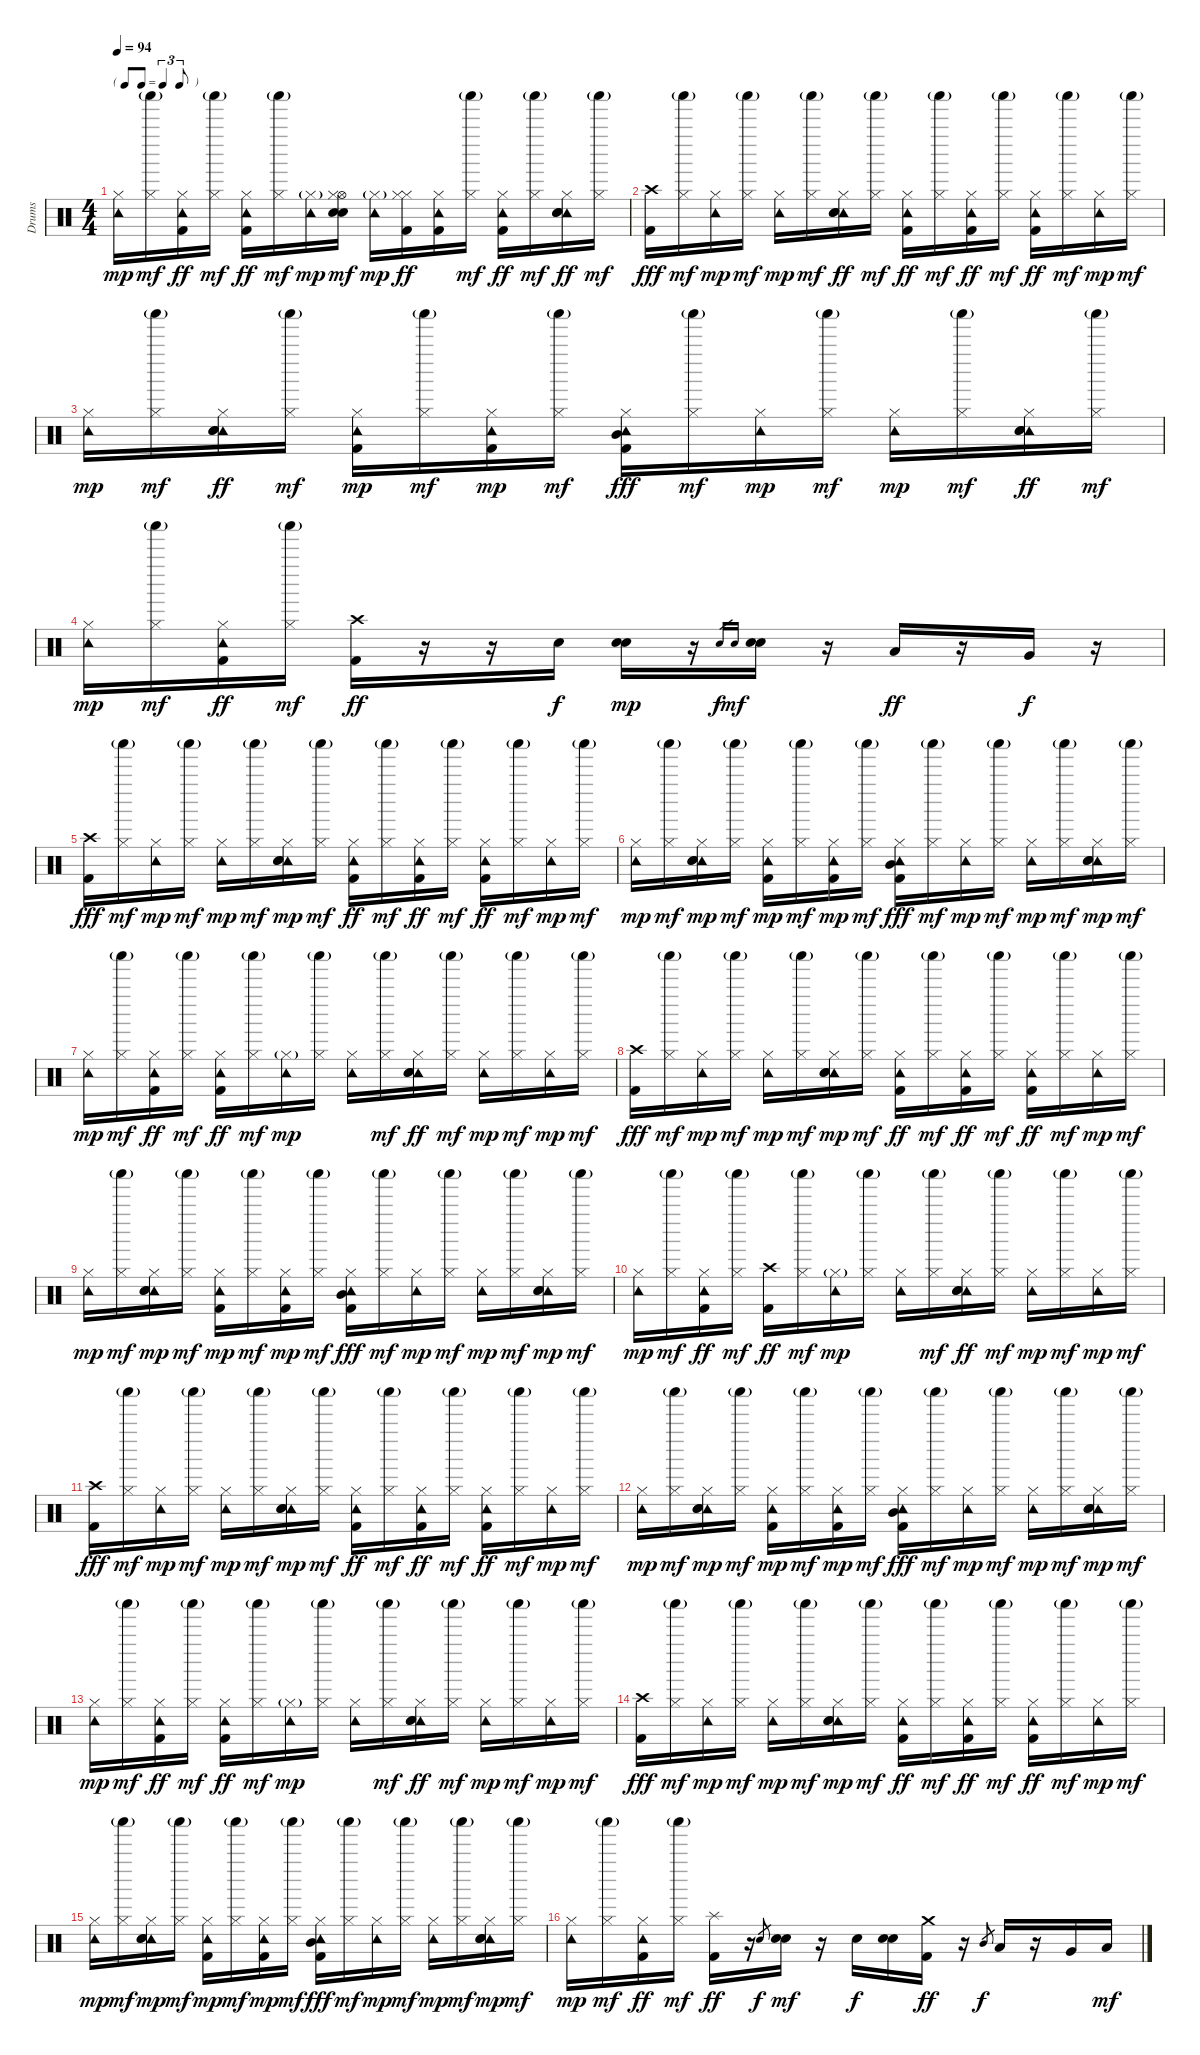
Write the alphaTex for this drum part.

\track ("Drums" "Drums") {instrument percussion}
\staff {score}
\articulation defaults
\ts (4 4)
\tf triplet8th
\tempo 94
\clef neutral
\ks c
("Hi-Hat (closed)" "Tambourine (hit)").16{dy mp} ("Shaker (hit)"{g} "Hi-Hat (closed)").16{dy mf} ("Hi-Hat (closed)" "Tambourine (hit)" "Kick (hit) 2").16{dy ff} ("Shaker (hit)"{g} "Hi-Hat (closed)").16{dy mf} ("Hi-Hat (closed)" "Tambourine (hit)" "Kick (hit) 2").16{dy ff} ("Shaker (hit)"{g} "Hi-Hat (closed)").16{dy mf} ("Hi-Hat (closed)"{g} "Tambourine (hit)").16{dy mp} ("Hi-Hat (open)" "Hi-Hat (closed)" "Electric Snare (hit)" "Metronome (bell)").16{dy mf} ("Hi-Hat (closed)"{g} "Tambourine (hit)").16{dy mp} ("Hi-Hat (closed)" "Hi-Hat (closed)" "Kick (hit) 2").16{dy ff} ("Hi-Hat (closed)" "Tambourine (hit)" "Kick (hit) 2").16 ("Shaker (hit)"{g} "Hi-Hat (closed)").16{dy mf} ("Hi-Hat (closed)" "Tambourine (hit)" "Kick (hit) 2").16{dy ff} ("Shaker (hit)"{g} "Hi-Hat (closed)").16{dy mf} ("Hi-Hat (closed)" "Tambourine (hit)" "Electric Snare (hit)" "Metronome (bell)").16{dy ff} ("Shaker (hit)"{g} "Hi-Hat (closed)").16{dy mf} |
("Crash high (hit)" "Kick (hit) 2").16{dy fff} ("Shaker (hit)"{g} "Hi-Hat (closed)").16{dy mf} ("Hi-Hat (closed)" "Tambourine (hit)").16{dy mp} ("Shaker (hit)"{g} "Hi-Hat (closed)").16{dy mf} ("Hi-Hat (closed)" "Tambourine (hit)").16{dy mp} ("Shaker (hit)"{g} "Hi-Hat (closed)").16{dy mf} ("Hi-Hat (closed)" "Tambourine (hit)" "Electric Snare (hit)" "Metronome (bell)").16{dy ff} ("Shaker (hit)"{g} "Hi-Hat (closed)").16{dy mf} ("Hi-Hat (closed)" "Tambourine (hit)" "Kick (hit) 2").16{dy ff} ("Shaker (hit)"{g} "Hi-Hat (closed)").16{dy mf} ("Hi-Hat (closed)" "Tambourine (hit)" "Kick (hit) 2").16{dy ff} ("Shaker (hit)"{g} "Hi-Hat (closed)").16{dy mf} ("Hi-Hat (closed)" "Tambourine (hit)" "Kick (hit) 2").16{dy ff} ("Shaker (hit)"{g} "Hi-Hat (closed)").16{dy mf} ("Hi-Hat (closed)" "Tambourine (hit)").16{dy mp} ("Shaker (hit)"{g} "Hi-Hat (closed)").16{dy mf} |
("Hi-Hat (closed)" "Tambourine (hit)").16{dy mp} ("Shaker (hit)"{g} "Hi-Hat (closed)").16{dy mf} ("Hi-Hat (closed)" "Tambourine (hit)" "Electric Snare (hit)" "Metronome (bell)").16{dy ff} ("Shaker (hit)"{g} "Hi-Hat (closed)").16{dy mf} ("Hi-Hat (closed)" "Tambourine (hit)" "Kick (hit) 2").16{dy mp} ("Shaker (hit)"{g} "Hi-Hat (closed)").16{dy mf} ("Hi-Hat (closed)" "Tambourine (hit)" "Kick (hit) 2").16{dy mp} ("Shaker (hit)"{g} "Hi-Hat (closed)").16{dy mf} ("Hi-Hat (closed)" "Tambourine (hit)" "Mid Tom (hit)" "Kick (hit) 2").16{dy fff} ("Shaker (hit)"{g} "Hi-Hat (closed)").16{dy mf} ("Hi-Hat (closed)" "Tambourine (hit)").16{dy mp} ("Shaker (hit)"{g} "Hi-Hat (closed)").16{dy mf} ("Hi-Hat (closed)" "Tambourine (hit)").16{dy mp} ("Shaker (hit)"{g} "Hi-Hat (closed)").16{dy mf} ("Hi-Hat (closed)" "Tambourine (hit)" "Electric Snare (hit)" "Metronome (bell)").16{dy ff} ("Shaker (hit)"{g} "Hi-Hat (closed)").16{dy mf} |
("Hi-Hat (closed)" "Tambourine (hit)").16{dy mp} ("Shaker (hit)"{g} "Hi-Hat (closed)").16{dy mf} ("Hi-Hat (closed)" "Tambourine (hit)" "Kick (hit) 2").16{dy ff} ("Shaker (hit)"{g} "Hi-Hat (closed)").16{dy mf} ("Crash high (hit)" "Kick (hit) 2").16{dy ff} r.16 r.16 "Electric Snare (hit)".16{dy f} ("Electric Snare (hit)" "Metronome (bell)").16{dy mp} r.16 "Electric Snare (hit)".16{gr dy f} "Metronome (bell)".16{gr dy mf} ("Electric Snare (hit)" "Metronome (bell)").16 r.16 "Low Tom (hit)".16{dy ff} r.16 "Very Low Tom (hit)".16{dy f} r.16 |
("Crash high (hit)" "Kick (hit) 2").16{dy fff} ("Shaker (hit)"{g} "Hi-Hat (closed)").16{dy mf} ("Hi-Hat (closed)" "Tambourine (hit)").16{dy mp} ("Shaker (hit)"{g} "Hi-Hat (closed)").16{dy mf} ("Hi-Hat (closed)" "Tambourine (hit)").16{dy mp} ("Shaker (hit)"{g} "Hi-Hat (closed)").16{dy mf} ("Hi-Hat (closed)" "Tambourine (hit)" "Electric Snare (hit)" "Metronome (bell)").16{dy mp} ("Shaker (hit)"{g} "Hi-Hat (closed)").16{dy mf} ("Hi-Hat (closed)" "Tambourine (hit)" "Kick (hit) 2").16{dy ff} ("Shaker (hit)"{g} "Hi-Hat (closed)").16{dy mf} ("Hi-Hat (closed)" "Tambourine (hit)" "Kick (hit) 2").16{dy ff} ("Shaker (hit)"{g} "Hi-Hat (closed)").16{dy mf} ("Hi-Hat (closed)" "Tambourine (hit)" "Kick (hit) 2").16{dy ff} ("Shaker (hit)"{g} "Hi-Hat (closed)").16{dy mf} ("Hi-Hat (closed)" "Tambourine (hit)").16{dy mp} ("Shaker (hit)"{g} "Hi-Hat (closed)").16{dy mf} |
("Hi-Hat (closed)" "Tambourine (hit)").16{dy mp} ("Shaker (hit)"{g} "Hi-Hat (closed)").16{dy mf} ("Hi-Hat (closed)" "Tambourine (hit)" "Electric Snare (hit)" "Metronome (bell)").16{dy mp} ("Shaker (hit)"{g} "Hi-Hat (closed)").16{dy mf} ("Hi-Hat (closed)" "Tambourine (hit)" "Kick (hit) 2").16{dy mp} ("Shaker (hit)"{g} "Hi-Hat (closed)").16{dy mf} ("Hi-Hat (closed)" "Tambourine (hit)" "Kick (hit) 2").16{dy mp} ("Shaker (hit)"{g} "Hi-Hat (closed)").16{dy mf} ("Hi-Hat (closed)" "Tambourine (hit)" "Mid Tom (hit)" "Kick (hit) 2").16{dy fff} ("Shaker (hit)"{g} "Hi-Hat (closed)").16{dy mf} ("Hi-Hat (closed)" "Tambourine (hit)").16{dy mp} ("Shaker (hit)"{g} "Hi-Hat (closed)").16{dy mf} ("Hi-Hat (closed)" "Tambourine (hit)").16{dy mp} ("Shaker (hit)"{g} "Hi-Hat (closed)").16{dy mf} ("Hi-Hat (closed)" "Tambourine (hit)" "Electric Snare (hit)" "Metronome (bell)").16{dy mp} ("Shaker (hit)"{g} "Hi-Hat (closed)").16{dy mf} |
("Hi-Hat (closed)" "Tambourine (hit)").16{dy mp} ("Shaker (hit)"{g} "Hi-Hat (closed)").16{dy mf} ("Hi-Hat (closed)" "Tambourine (hit)" "Kick (hit) 2").16{dy ff} ("Shaker (hit)"{g} "Hi-Hat (closed)").16{dy mf} ("Hi-Hat (closed)" "Tambourine (hit)" "Kick (hit) 2").16{dy ff} ("Shaker (hit)"{g} "Hi-Hat (closed)").16{dy mf} ("Hi-Hat (closed)"{g} "Tambourine (hit)").16{dy mp} ("Shaker (hit)"{g} "Hi-Hat (closed)").16 ("Hi-Hat (closed)" "Tambourine (hit)").16 ("Shaker (hit)"{g} "Hi-Hat (closed)").16{dy mf} ("Hi-Hat (closed)" "Tambourine (hit)" "Electric Snare (hit)" "Metronome (bell)").16{dy ff} ("Shaker (hit)"{g} "Hi-Hat (closed)").16{dy mf} ("Hi-Hat (closed)" "Tambourine (hit)").16{dy mp} ("Shaker (hit)"{g} "Hi-Hat (closed)").16{dy mf} ("Hi-Hat (closed)" "Tambourine (hit)").16{dy mp} ("Shaker (hit)"{g} "Hi-Hat (closed)").16{dy mf} |
("Crash high (hit)" "Kick (hit) 2").16{dy fff} ("Shaker (hit)"{g} "Hi-Hat (closed)").16{dy mf} ("Hi-Hat (closed)" "Tambourine (hit)").16{dy mp} ("Shaker (hit)"{g} "Hi-Hat (closed)").16{dy mf} ("Hi-Hat (closed)" "Tambourine (hit)").16{dy mp} ("Shaker (hit)"{g} "Hi-Hat (closed)").16{dy mf} ("Hi-Hat (closed)" "Tambourine (hit)" "Electric Snare (hit)" "Metronome (bell)").16{dy mp} ("Shaker (hit)"{g} "Hi-Hat (closed)").16{dy mf} ("Hi-Hat (closed)" "Tambourine (hit)" "Kick (hit) 2").16{dy ff} ("Shaker (hit)"{g} "Hi-Hat (closed)").16{dy mf} ("Hi-Hat (closed)" "Tambourine (hit)" "Kick (hit) 2").16{dy ff} ("Shaker (hit)"{g} "Hi-Hat (closed)").16{dy mf} ("Hi-Hat (closed)" "Tambourine (hit)" "Kick (hit) 2").16{dy ff} ("Shaker (hit)"{g} "Hi-Hat (closed)").16{dy mf} ("Hi-Hat (closed)" "Tambourine (hit)").16{dy mp} ("Shaker (hit)"{g} "Hi-Hat (closed)").16{dy mf} |
("Hi-Hat (closed)" "Tambourine (hit)").16{dy mp} ("Shaker (hit)"{g} "Hi-Hat (closed)").16{dy mf} ("Hi-Hat (closed)" "Tambourine (hit)" "Electric Snare (hit)" "Metronome (bell)").16{dy mp} ("Shaker (hit)"{g} "Hi-Hat (closed)").16{dy mf} ("Hi-Hat (closed)" "Tambourine (hit)" "Kick (hit) 2").16{dy mp} ("Shaker (hit)"{g} "Hi-Hat (closed)").16{dy mf} ("Hi-Hat (closed)" "Tambourine (hit)" "Kick (hit) 2").16{dy mp} ("Shaker (hit)"{g} "Hi-Hat (closed)").16{dy mf} ("Hi-Hat (closed)" "Tambourine (hit)" "Mid Tom (hit)" "Kick (hit) 2").16{dy fff} ("Shaker (hit)"{g} "Hi-Hat (closed)").16{dy mf} ("Hi-Hat (closed)" "Tambourine (hit)").16{dy mp} ("Shaker (hit)"{g} "Hi-Hat (closed)").16{dy mf} ("Hi-Hat (closed)" "Tambourine (hit)").16{dy mp} ("Shaker (hit)"{g} "Hi-Hat (closed)").16{dy mf} ("Hi-Hat (closed)" "Tambourine (hit)" "Electric Snare (hit)" "Metronome (bell)").16{dy mp} ("Shaker (hit)"{g} "Hi-Hat (closed)").16{dy mf} |
("Hi-Hat (closed)" "Tambourine (hit)").16{dy mp} ("Shaker (hit)"{g} "Hi-Hat (closed)").16{dy mf} ("Hi-Hat (closed)" "Tambourine (hit)" "Kick (hit) 2").16{dy ff} ("Shaker (hit)"{g} "Hi-Hat (closed)").16{dy mf} ("Crash high (hit)" "Kick (hit) 2").16{dy ff} ("Shaker (hit)"{g} "Hi-Hat (closed)").16{dy mf} ("Hi-Hat (closed)"{g} "Tambourine (hit)").16{dy mp} ("Shaker (hit)"{g} "Hi-Hat (closed)").16 ("Hi-Hat (closed)" "Tambourine (hit)").16 ("Shaker (hit)"{g} "Hi-Hat (closed)").16{dy mf} ("Hi-Hat (closed)" "Tambourine (hit)" "Electric Snare (hit)" "Metronome (bell)").16{dy ff} ("Shaker (hit)"{g} "Hi-Hat (closed)").16{dy mf} ("Hi-Hat (closed)" "Tambourine (hit)").16{dy mp} ("Shaker (hit)"{g} "Hi-Hat (closed)").16{dy mf} ("Hi-Hat (closed)" "Tambourine (hit)").16{dy mp} ("Shaker (hit)"{g} "Hi-Hat (closed)").16{dy mf} |
("Crash high (hit)" "Kick (hit) 2").16{dy fff} ("Shaker (hit)"{g} "Hi-Hat (closed)").16{dy mf} ("Hi-Hat (closed)" "Tambourine (hit)").16{dy mp} ("Shaker (hit)"{g} "Hi-Hat (closed)").16{dy mf} ("Hi-Hat (closed)" "Tambourine (hit)").16{dy mp} ("Shaker (hit)"{g} "Hi-Hat (closed)").16{dy mf} ("Hi-Hat (closed)" "Tambourine (hit)" "Electric Snare (hit)" "Metronome (bell)").16{dy mp} ("Shaker (hit)"{g} "Hi-Hat (closed)").16{dy mf} ("Hi-Hat (closed)" "Tambourine (hit)" "Kick (hit) 2").16{dy ff} ("Shaker (hit)"{g} "Hi-Hat (closed)").16{dy mf} ("Hi-Hat (closed)" "Tambourine (hit)" "Kick (hit) 2").16{dy ff} ("Shaker (hit)"{g} "Hi-Hat (closed)").16{dy mf} ("Hi-Hat (closed)" "Tambourine (hit)" "Kick (hit) 2").16{dy ff} ("Shaker (hit)"{g} "Hi-Hat (closed)").16{dy mf} ("Hi-Hat (closed)" "Tambourine (hit)").16{dy mp} ("Shaker (hit)"{g} "Hi-Hat (closed)").16{dy mf} |
("Hi-Hat (closed)" "Tambourine (hit)").16{dy mp} ("Shaker (hit)"{g} "Hi-Hat (closed)").16{dy mf} ("Hi-Hat (closed)" "Tambourine (hit)" "Electric Snare (hit)" "Metronome (bell)").16{dy mp} ("Shaker (hit)"{g} "Hi-Hat (closed)").16{dy mf} ("Hi-Hat (closed)" "Tambourine (hit)" "Kick (hit) 2").16{dy mp} ("Shaker (hit)"{g} "Hi-Hat (closed)").16{dy mf} ("Hi-Hat (closed)" "Tambourine (hit)" "Kick (hit) 2").16{dy mp} ("Shaker (hit)"{g} "Hi-Hat (closed)").16{dy mf} ("Hi-Hat (closed)" "Tambourine (hit)" "Mid Tom (hit)" "Kick (hit) 2").16{dy fff} ("Shaker (hit)"{g} "Hi-Hat (closed)").16{dy mf} ("Hi-Hat (closed)" "Tambourine (hit)").16{dy mp} ("Shaker (hit)"{g} "Hi-Hat (closed)").16{dy mf} ("Hi-Hat (closed)" "Tambourine (hit)").16{dy mp} ("Shaker (hit)"{g} "Hi-Hat (closed)").16{dy mf} ("Hi-Hat (closed)" "Tambourine (hit)" "Electric Snare (hit)" "Metronome (bell)").16{dy mp} ("Shaker (hit)"{g} "Hi-Hat (closed)").16{dy mf} |
("Hi-Hat (closed)" "Tambourine (hit)").16{dy mp} ("Shaker (hit)"{g} "Hi-Hat (closed)").16{dy mf} ("Hi-Hat (closed)" "Tambourine (hit)" "Kick (hit) 2").16{dy ff} ("Shaker (hit)"{g} "Hi-Hat (closed)").16{dy mf} ("Hi-Hat (closed)" "Tambourine (hit)" "Kick (hit) 2").16{dy ff} ("Shaker (hit)"{g} "Hi-Hat (closed)").16{dy mf} ("Hi-Hat (closed)"{g} "Tambourine (hit)").16{dy mp} ("Shaker (hit)"{g} "Hi-Hat (closed)").16 ("Hi-Hat (closed)" "Tambourine (hit)").16 ("Shaker (hit)"{g} "Hi-Hat (closed)").16{dy mf} ("Hi-Hat (closed)" "Tambourine (hit)" "Electric Snare (hit)" "Metronome (bell)").16{dy ff} ("Shaker (hit)"{g} "Hi-Hat (closed)").16{dy mf} ("Hi-Hat (closed)" "Tambourine (hit)").16{dy mp} ("Shaker (hit)"{g} "Hi-Hat (closed)").16{dy mf} ("Hi-Hat (closed)" "Tambourine (hit)").16{dy mp} ("Shaker (hit)"{g} "Hi-Hat (closed)").16{dy mf} |
("Crash high (hit)" "Kick (hit) 2").16{dy fff} ("Shaker (hit)"{g} "Hi-Hat (closed)").16{dy mf} ("Hi-Hat (closed)" "Tambourine (hit)").16{dy mp} ("Shaker (hit)"{g} "Hi-Hat (closed)").16{dy mf} ("Hi-Hat (closed)" "Tambourine (hit)").16{dy mp} ("Shaker (hit)"{g} "Hi-Hat (closed)").16{dy mf} ("Hi-Hat (closed)" "Tambourine (hit)" "Electric Snare (hit)" "Metronome (bell)").16{dy mp} ("Shaker (hit)"{g} "Hi-Hat (closed)").16{dy mf} ("Hi-Hat (closed)" "Tambourine (hit)" "Kick (hit) 2").16{dy ff} ("Shaker (hit)"{g} "Hi-Hat (closed)").16{dy mf} ("Hi-Hat (closed)" "Tambourine (hit)" "Kick (hit) 2").16{dy ff} ("Shaker (hit)"{g} "Hi-Hat (closed)").16{dy mf} ("Hi-Hat (closed)" "Tambourine (hit)" "Kick (hit) 2").16{dy ff} ("Shaker (hit)"{g} "Hi-Hat (closed)").16{dy mf} ("Hi-Hat (closed)" "Tambourine (hit)").16{dy mp} ("Shaker (hit)"{g} "Hi-Hat (closed)").16{dy mf} |
("Hi-Hat (closed)" "Tambourine (hit)").16{dy mp} ("Shaker (hit)"{g} "Hi-Hat (closed)").16{dy mf} ("Hi-Hat (closed)" "Tambourine (hit)" "Electric Snare (hit)" "Metronome (bell)").16{dy mp} ("Shaker (hit)"{g} "Hi-Hat (closed)").16{dy mf} ("Hi-Hat (closed)" "Tambourine (hit)" "Kick (hit) 2").16{dy mp} ("Shaker (hit)"{g} "Hi-Hat (closed)").16{dy mf} ("Hi-Hat (closed)" "Tambourine (hit)" "Kick (hit) 2").16{dy mp} ("Shaker (hit)"{g} "Hi-Hat (closed)").16{dy mf} ("Hi-Hat (closed)" "Tambourine (hit)" "Mid Tom (hit)" "Kick (hit) 2").16{dy fff} ("Shaker (hit)"{g} "Hi-Hat (closed)").16{dy mf} ("Hi-Hat (closed)" "Tambourine (hit)").16{dy mp} ("Shaker (hit)"{g} "Hi-Hat (closed)").16{dy mf} ("Hi-Hat (closed)" "Tambourine (hit)").16{dy mp} ("Shaker (hit)"{g} "Hi-Hat (closed)").16{dy mf} ("Hi-Hat (closed)" "Tambourine (hit)" "Electric Snare (hit)" "Metronome (bell)").16{dy mp} ("Shaker (hit)"{g} "Hi-Hat (closed)").16{dy mf} |
("Hi-Hat (closed)" "Tambourine (hit)").16{dy mp} ("Shaker (hit)"{g} "Hi-Hat (closed)").16{dy mf} ("Hi-Hat (closed)" "Tambourine (hit)" "Kick (hit) 2").16{dy ff} ("Shaker (hit)"{g} "Hi-Hat (closed)").16{dy mf} ("Splash (hit)" "Kick (hit) 2").16{dy ff} r.16 "Electric Snare (hit)".8{gr dy f} ("Electric Snare (hit)" "Metronome (bell)").16{dy mf} r.16 "Electric Snare (hit)".16{dy f} ("Electric Snare (hit)" "Metronome (bell)").16 ("Crash medium (hit)" "Kick (hit) 2").16{dy ff} r.16 "Mid Tom (hit)".8{gr dy f} "Low Tom (hit)".16 r.16 "Very Low Tom (hit)".16 "Low Floor Tom (hit)".16{dy mf}
